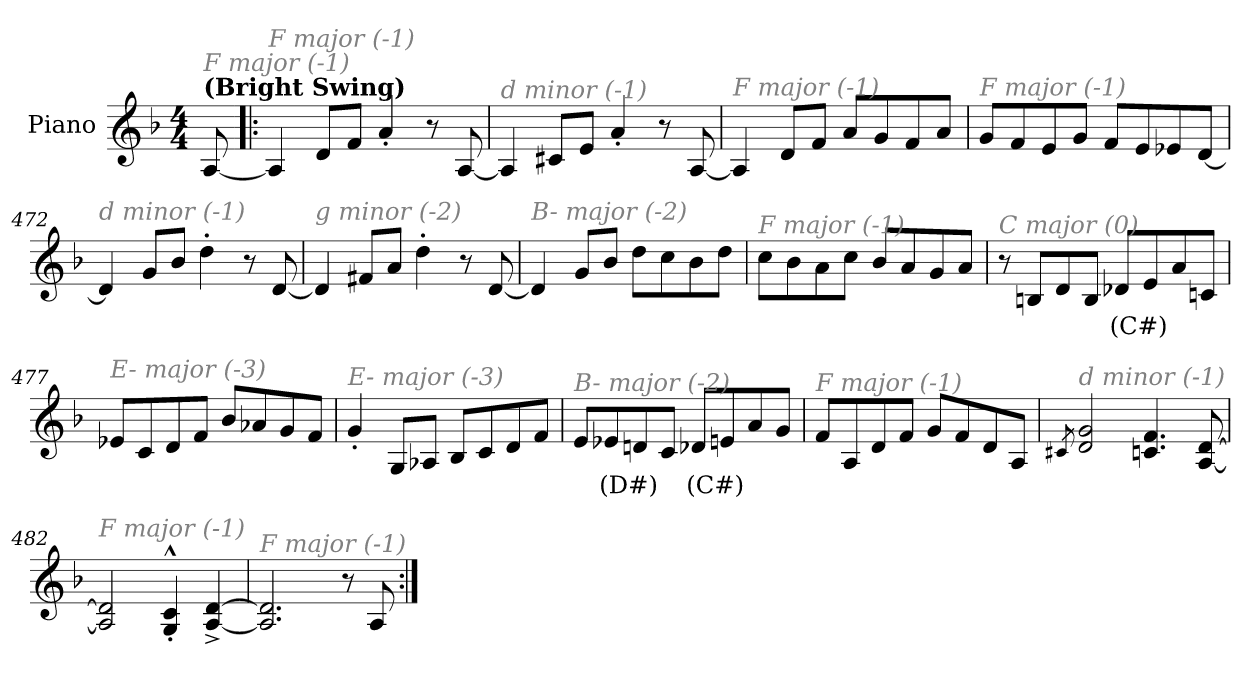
**kern	**text
*part1	*part1
*staff1	*staff1
*I"Piano	*
*I'Pno.	*
*clefG2	*
*k[b-]	*
*M4/4	*
=1	=1
!LO:TX:a:B:t=(Bright Swing)	!
!LO:TX:i:color=#808080:t=F major (-1)	!
[8A/	.
=468!|:	=468!|:
!LO:TX:i:color=#808080:t=F major (-1)	!
4A/]	.
8d/L	.
8f/J	.
4a'/	.
8r	.
[8A/	.
=469	=469
!LO:TX:i:color=#808080:t=d minor (-1)	!
4A/]	.
8c#X/L	.
8e/J	.
4a'/	.
8r	.
[8A/	.
=470	=470
!LO:TX:i:color=#808080:t=F major (-1)	!
4A/]	.
8d/L	.
8f/J	.
8a/L	.
8g/	.
8f/	.
8a/J	.
!!LO:LB:g=z
=471	=471
!LO:TX:i:color=#808080:t=F major (-1)	!
8g/L	.
8f/	.
8e/	.
8g/J	.
8f/L	.
8e/	.
8e-X/	.
[8d/J	.
=472	=472
!LO:TX:i:color=#808080:t=d minor (-1)	!
4d/]	.
8g/L	.
8b-/J	.
4dd'\	.
8r	.
[8d/	.
=473	=473
!LO:TX:i:color=#808080:t=g minor (-2)	!
4d/]	.
8f#X/L	.
8a/J	.
4dd'\	.
8r	.
[8d/	.
!!LO:LB:g=z
=474	=474
!LO:TX:i:color=#808080:t=B- major (-2)	!
4d/]	.
8g/L	.
8b-/J	.
8dd\L	.
8cc\	.
8b-\	.
8dd\J	.
=475	=475
!LO:TX:i:color=#808080:t=F major (-1)	!
8cc\L	.
8b-\	.
8a\	.
8cc\J	.
8b-/L	.
8a/	.
8g/	.
8a/J	.
=476	=476
!LO:TX:i:color=#808080:t=C major (0)	!
8r	.
8Bn/L	.
8d/	.
8B/J	.
8d-Xi/L	(C#)
8e/	.
8a/	.
8cn/J	.
!!LO:LB:g=z
=477	=477
!LO:TX:i:color=#808080:t=E- major (-3)	!
8e-X/L	.
8c/	.
8d/	.
8f/J	.
8b-/L	.
8a-X/	.
8g/	.
8f/J	.
=478	=478
!LO:TX:i:color=#808080:t=E- major (-3)	!
4g'/	.
8G/L	.
8A-X/J	.
8B-/L	.
8c/	.
8d/	.
8f/J	.
=479	=479
!LO:TX:i:color=#808080:t=B- major (-2)	!
8e/L	.
8e-Xi/	(D#)
8dn/	.
8c/J	.
8d-Xi/L	(C#)
8e/	.
8a/	.
8g/J	.
!!LO:LB:g=z
=480	=480
!LO:TX:i:color=#808080:t=F major (-1)	!
8f/L	.
8A/	.
8d/	.
8f/J	.
8g/L	.
8f/	.
8d/	.
8A/J	.
=481	=481
8qc#X/	.
!LO:TX:i:color=#808080:t=d minor (-1)	!
2d/ 2g/	.
4.cn/ 4.f/	.
[8A/ [8d/	.
=482	=482
!LO:TX:i:color=#808080:t=F major (-1)	!
2A/] 2d/]	.
4G/'^^ 4c/'^^	.
[4A/^> [4d/^>	.
=483	=483
!LO:TX:i:color=#808080:t=F major (-1)	!
2.A/] 2.d/]	.
8r	.
8A/	.
=:|!	=:|!
*-	*-
